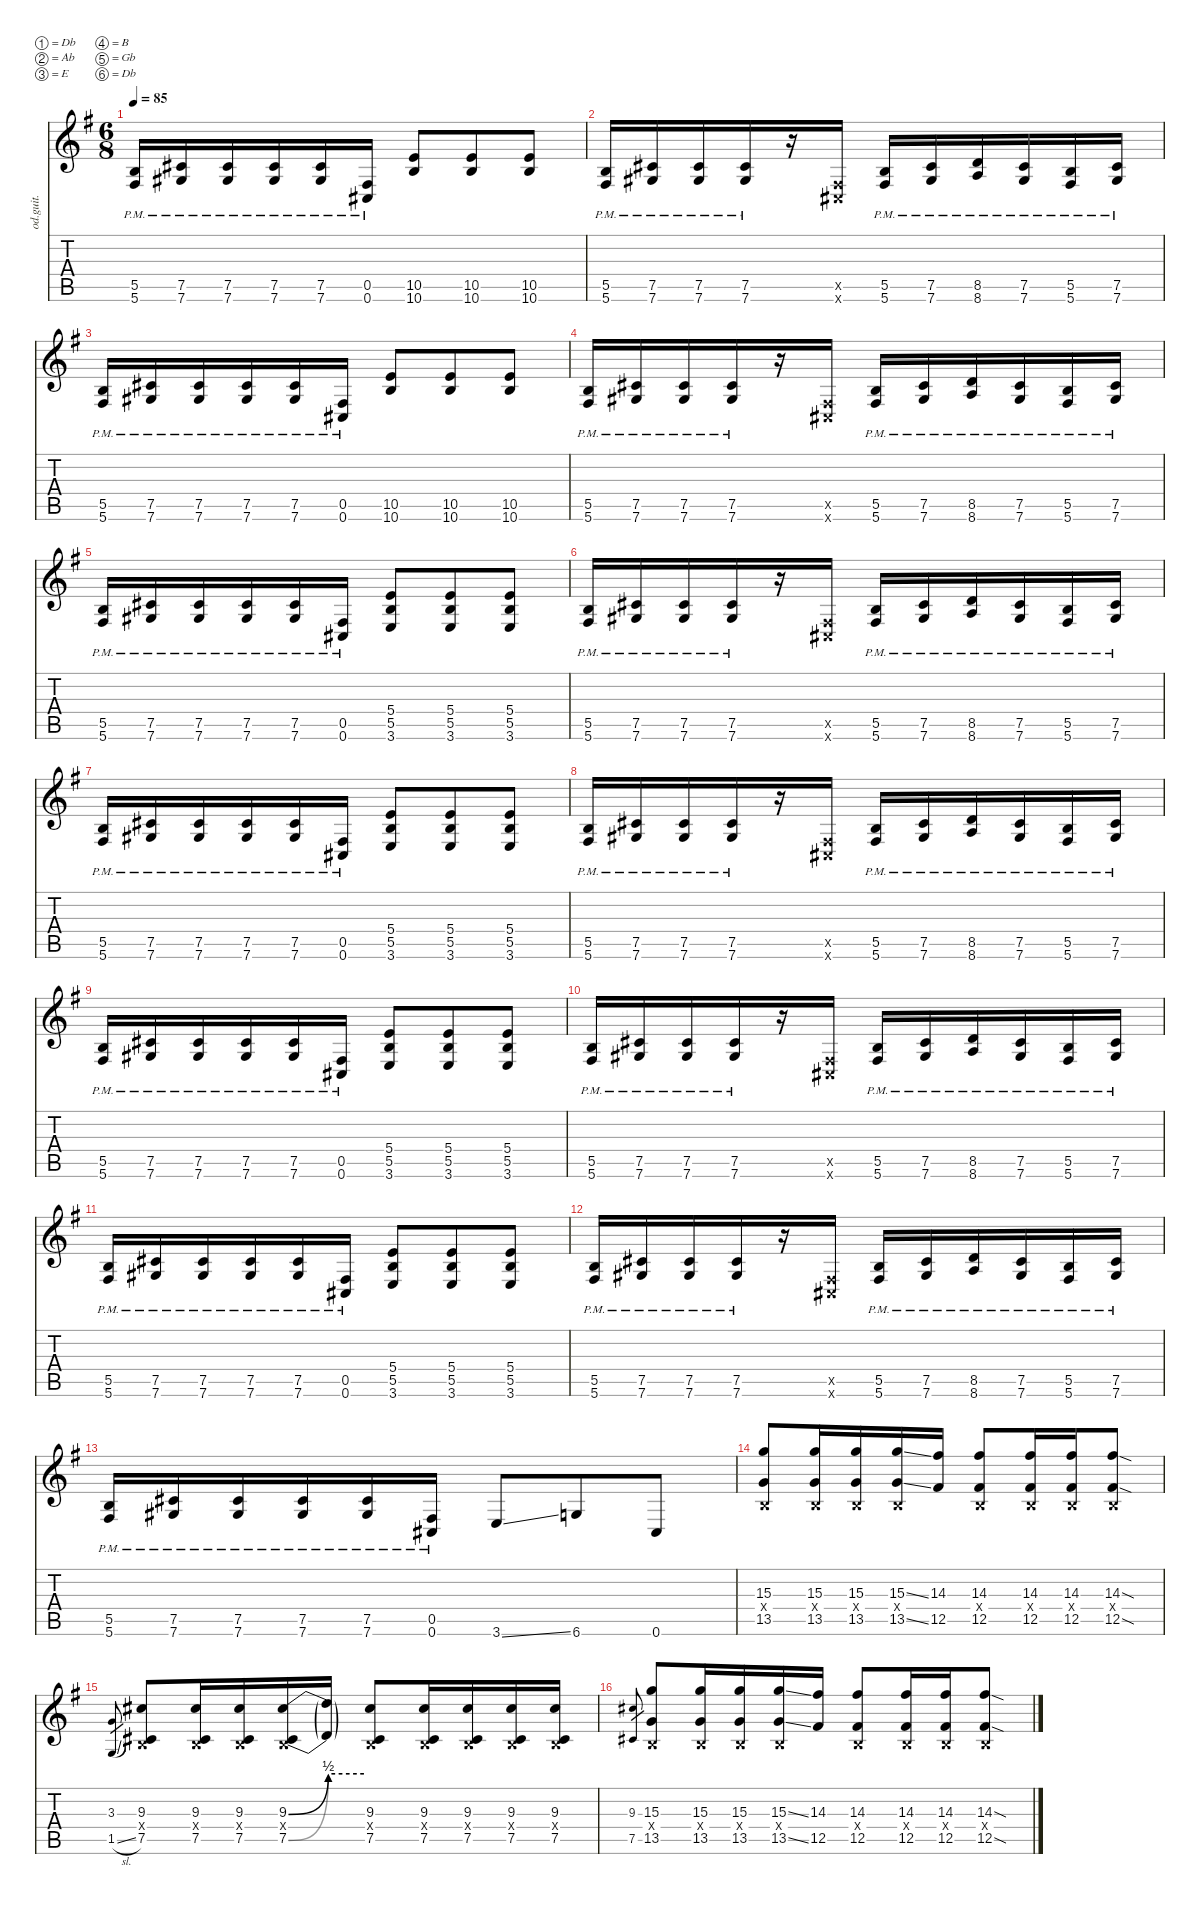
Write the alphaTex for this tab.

\defaultSystemsLayout 4
\hideDynamics
\bracketExtendMode nobrackets
\otherSystemsTrackNameOrientation horizontal
\track ("Troy Van Leeuwen" "od.guit.") {instrument overdrivenguitar}
\staff {score tabs}
\tuning (Db4 Ab3 E3 B2 Gb2 Db2)
\ts (6 8)
\tempo 85
\clef g2
\ks eminor
(5.5{pm acc forcenatural} 5.6{pm acc #}).16{dy f} (7.5{pm acc #} 7.6{pm acc #}).16 (7.5{pm acc #} 7.6{pm acc #}).16 (7.5{pm acc #} 7.6{pm acc #}).16 (7.5{pm acc #} 7.6{pm acc #}).16 (0.5{pm acc #} 0.6{pm acc #}).16 (10.5{acc forcenatural} 10.6{acc forcenatural}).8 (10.5{acc forcenatural} 10.6{acc forcenatural}).8 (10.5{acc forcenatural} 10.6{acc forcenatural}).8 |
(5.5{pm acc forcenatural} 5.6{pm acc #}).16 (7.5{pm acc #} 7.6{pm acc #}).16 (7.5{pm acc #} 7.6{pm acc #}).16 (7.5{pm acc #} 7.6{pm acc #}).16 r.16 (0.5{x acc #} 0.6{x acc #}).16 (5.5{pm acc forcenatural} 5.6{pm acc #}).16 (7.5{pm acc #} 7.6{pm acc #}).16 (8.5{pm acc forcenatural} 8.6{pm acc forcenatural}).16 (7.5{pm acc #} 7.6{pm acc #}).16 (5.5{pm acc forcenatural} 5.6{pm acc #}).16 (7.5{pm acc #} 7.6{pm acc #}).16 |
(5.5{pm acc forcenatural} 5.6{pm acc #}).16 (7.5{pm acc #} 7.6{pm acc #}).16 (7.5{pm acc #} 7.6{pm acc #}).16 (7.5{pm acc #} 7.6{pm acc #}).16 (7.5{pm acc #} 7.6{pm acc #}).16 (0.5{pm acc #} 0.6{pm acc #}).16 (10.5{acc forcenatural} 10.6{acc forcenatural}).8 (10.5{acc forcenatural} 10.6{acc forcenatural}).8 (10.5{acc forcenatural} 10.6{acc forcenatural}).8 |
(5.5{pm acc forcenatural} 5.6{pm acc #}).16 (7.5{pm acc #} 7.6{pm acc #}).16 (7.5{pm acc #} 7.6{pm acc #}).16 (7.5{pm acc #} 7.6{pm acc #}).16 r.16 (0.5{x acc #} 0.6{x acc #}).16 (5.5{pm acc forcenatural} 5.6{pm acc #}).16 (7.5{pm acc #} 7.6{pm acc #}).16 (8.5{pm acc forcenatural} 8.6{pm acc forcenatural}).16 (7.5{pm acc #} 7.6{pm acc #}).16 (5.5{pm acc forcenatural} 5.6{pm acc #}).16 (7.5{pm acc #} 7.6{pm acc #}).16 |
(5.5{pm acc forcenatural} 5.6{pm acc #}).16 (7.5{pm acc #} 7.6{pm acc #}).16 (7.5{pm acc #} 7.6{pm acc #}).16 (7.5{pm acc #} 7.6{pm acc #}).16 (7.5{pm acc #} 7.6{pm acc #}).16 (0.5{pm acc #} 0.6{pm acc #}).16 (5.4{acc forcenatural} 5.5{acc forcenatural} 3.6{acc forcenatural}).8 (5.4{acc forcenatural} 5.5{acc forcenatural} 3.6{acc forcenatural}).8 (5.4{acc forcenatural} 5.5{acc forcenatural} 3.6{acc forcenatural}).8 |
(5.5{pm acc forcenatural} 5.6{pm acc #}).16 (7.5{pm acc #} 7.6{pm acc #}).16 (7.5{pm acc #} 7.6{pm acc #}).16 (7.5{pm acc #} 7.6{pm acc #}).16 r.16 (0.5{x acc #} 0.6{x acc #}).16 (5.5{pm acc forcenatural} 5.6{pm acc #}).16 (7.5{pm acc #} 7.6{pm acc #}).16 (8.5{pm acc forcenatural} 8.6{pm acc forcenatural}).16 (7.5{pm acc #} 7.6{pm acc #}).16 (5.5{pm acc forcenatural} 5.6{pm acc #}).16 (7.5{pm acc #} 7.6{pm acc #}).16 |
(5.5{pm acc forcenatural} 5.6{pm acc #}).16 (7.5{pm acc #} 7.6{pm acc #}).16 (7.5{pm acc #} 7.6{pm acc #}).16 (7.5{pm acc #} 7.6{pm acc #}).16 (7.5{pm acc #} 7.6{pm acc #}).16 (0.5{pm acc #} 0.6{pm acc #}).16 (5.4{acc forcenatural} 5.5{acc forcenatural} 3.6{acc forcenatural}).8 (5.4{acc forcenatural} 5.5{acc forcenatural} 3.6{acc forcenatural}).8 (5.4{acc forcenatural} 5.5{acc forcenatural} 3.6{acc forcenatural}).8 |
(5.5{pm acc forcenatural} 5.6{pm acc #}).16 (7.5{pm acc #} 7.6{pm acc #}).16 (7.5{pm acc #} 7.6{pm acc #}).16 (7.5{pm acc #} 7.6{pm acc #}).16 r.16 (0.5{x acc #} 0.6{x acc #}).16 (5.5{pm acc forcenatural} 5.6{pm acc #}).16 (7.5{pm acc #} 7.6{pm acc #}).16 (8.5{pm acc forcenatural} 8.6{pm acc forcenatural}).16 (7.5{pm acc #} 7.6{pm acc #}).16 (5.5{pm acc forcenatural} 5.6{pm acc #}).16 (7.5{pm acc #} 7.6{pm acc #}).16 |
(5.5{pm acc forcenatural} 5.6{pm acc #}).16 (7.5{pm acc #} 7.6{pm acc #}).16 (7.5{pm acc #} 7.6{pm acc #}).16 (7.5{pm acc #} 7.6{pm acc #}).16 (7.5{pm acc #} 7.6{pm acc #}).16 (0.5{pm acc #} 0.6{pm acc #}).16 (5.4{acc forcenatural} 5.5{acc forcenatural} 3.6{acc forcenatural}).8 (5.4{acc forcenatural} 5.5{acc forcenatural} 3.6{acc forcenatural}).8 (5.4{acc forcenatural} 5.5{acc forcenatural} 3.6{acc forcenatural}).8 |
(5.5{pm acc forcenatural} 5.6{pm acc #}).16 (7.5{pm acc #} 7.6{pm acc #}).16 (7.5{pm acc #} 7.6{pm acc #}).16 (7.5{pm acc #} 7.6{pm acc #}).16 r.16 (0.5{x acc #} 0.6{x acc #}).16 (5.5{pm acc forcenatural} 5.6{pm acc #}).16 (7.5{pm acc #} 7.6{pm acc #}).16 (8.5{pm acc forcenatural} 8.6{pm acc forcenatural}).16 (7.5{pm acc #} 7.6{pm acc #}).16 (5.5{pm acc forcenatural} 5.6{pm acc #}).16 (7.5{pm acc #} 7.6{pm acc #}).16 |
(5.5{pm acc forcenatural} 5.6{pm acc #}).16 (7.5{pm acc #} 7.6{pm acc #}).16 (7.5{pm acc #} 7.6{pm acc #}).16 (7.5{pm acc #} 7.6{pm acc #}).16 (7.5{pm acc #} 7.6{pm acc #}).16 (0.5{pm acc #} 0.6{pm acc #}).16 (5.4{acc forcenatural} 5.5{acc forcenatural} 3.6{acc forcenatural}).8 (5.4{acc forcenatural} 5.5{acc forcenatural} 3.6{acc forcenatural}).8 (5.4{acc forcenatural} 5.5{acc forcenatural} 3.6{acc forcenatural}).8 |
(5.5{pm acc forcenatural} 5.6{pm acc #}).16 (7.5{pm acc #} 7.6{pm acc #}).16 (7.5{pm acc #} 7.6{pm acc #}).16 (7.5{pm acc #} 7.6{pm acc #}).16 r.16 (0.5{x acc #} 0.6{x acc #}).16 (5.5{pm acc forcenatural} 5.6{pm acc #}).16 (7.5{pm acc #} 7.6{pm acc #}).16 (8.5{pm acc forcenatural} 8.6{pm acc forcenatural}).16 (7.5{pm acc #} 7.6{pm acc #}).16 (5.5{pm acc forcenatural} 5.6{pm acc #}).16 (7.5{pm acc #} 7.6{pm acc #}).16 |
(5.5{pm acc forcenatural} 5.6{pm acc #}).16 (7.5{pm acc #} 7.6{pm acc #}).16 (7.5{pm acc #} 7.6{pm acc #}).16 (7.5{pm acc #} 7.6{pm acc #}).16 (7.5{pm acc #} 7.6{pm acc #}).16 (0.5{pm acc #} 0.6{pm acc #}).16 3.6{ss acc forcenatural}.8 6.6{acc forcenatural}.8 0.6{acc #}.8 |
(15.3{acc forcenatural} 0.4{x acc forcenatural} 13.5{acc forcenatural}).8 (15.3{acc forcenatural} 0.4{x acc forcenatural} 13.5{acc forcenatural}).16 (15.3{acc forcenatural} 0.4{x acc forcenatural} 13.5{acc forcenatural}).16 (15.3{ss acc forcenatural} 0.4{x acc forcenatural} 13.5{ss acc forcenatural}).16 (14.3{acc #} 12.5{acc #}).16 (14.3{acc #} 0.4{x acc forcenatural} 12.5{acc #}).8 (14.3{acc #} 0.4{x acc forcenatural} 12.5{acc #}).16 (14.3{acc #} 0.4{x acc forcenatural} 12.5{acc #}).16 (14.3{sod acc #} 0.4{x acc forcenatural} 12.5{sod acc #}).8 |
(3.3{acc forcenatural} 1.5{sl acc forcenatural}).8{gr dy mf} (9.3{acc #} 0.4{x acc forcenatural} 7.5{acc #}).8{dy f} (9.3{acc #} 0.4{x acc forcenatural} 7.5{acc #}).16 (9.3{acc #} 0.4{x acc forcenatural} 7.5{acc #}).16 (9.3{be (bend 0 0 60 2) acc #} 0.4{x acc forcenatural} 7.5{be (bend 0 0 60 2) acc #}).16 (9.3{be (hold 0 2 60 2) t} 7.5{be (hold 0 2 60 2) t}).16 (9.3{acc #} 0.4{x acc forcenatural} 7.5{acc #}).8 (9.3{acc #} 0.4{x acc forcenatural} 7.5{acc #}).16 (9.3{acc #} 0.4{x acc forcenatural} 7.5{acc #}).16 (9.3{acc #} 0.4{x acc forcenatural} 7.5{acc #}).16 (9.3{acc #} 0.4{x acc forcenatural} 7.5{acc #}).16 |
(9.3{acc #} 7.5{acc #}).8{gr dy mf} (15.3{acc forcenatural} 0.4{x acc forcenatural} 13.5{acc forcenatural}).8{dy f} (15.3{acc forcenatural} 0.4{x acc forcenatural} 13.5{acc forcenatural}).16 (15.3{acc forcenatural} 0.4{x acc forcenatural} 13.5{acc forcenatural}).16 (15.3{ss acc forcenatural} 0.4{x acc forcenatural} 13.5{ss acc forcenatural}).16 (14.3{acc #} 12.5{acc #}).16 (14.3{acc #} 0.4{x acc forcenatural} 12.5{acc #}).8 (14.3{acc #} 0.4{x acc forcenatural} 12.5{acc #}).16 (14.3{acc #} 0.4{x acc forcenatural} 12.5{acc #}).16 (14.3{sod acc #} 0.4{x acc forcenatural} 12.5{sod acc #}).8
